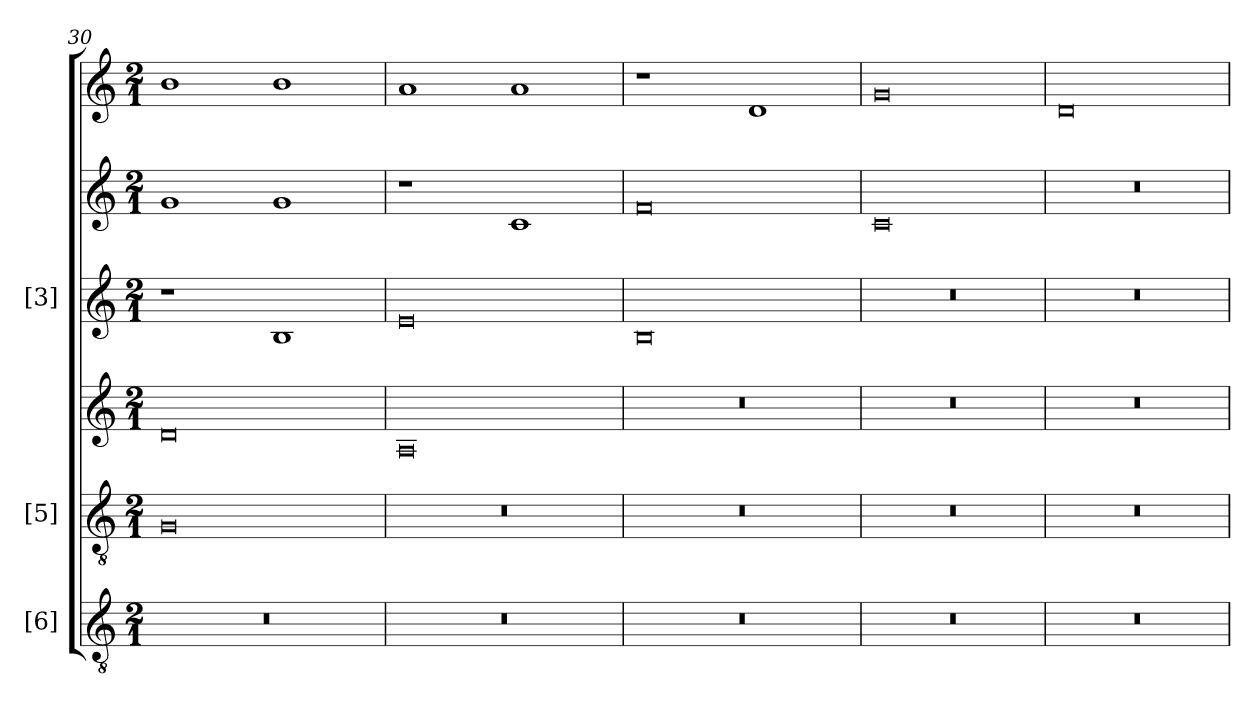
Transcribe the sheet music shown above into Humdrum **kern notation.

**kern	**kern	**kern	**kern	**kern	**kern
*part6	*part5	*part4	*part3	*part2	*part1
*staff6	*staff5	*staff4	*staff3	*staff2	*staff1
*I"[6]	*I"[5]	*I"[4]	*I"[3]	*I"[2]	*I"[1]
*I'6	*I'5	*I'4	*I'3	*I'2	*I'1
*clefGv2	*clefGv2	*clefG2	*clefG2	*clefG2	*clefG2
*k[]	*k[]	*k[]	*k[]	*k[]	*k[]
*C:	*C:	*C:	*C:	*C:	*C:
*M2/1	*M2/1	*M2/1	*M2/1	*M2/1	*M2/1
=30	=30	=30	=30	=30	=30
0r	0G	0d	1r	1g	1b
.	.	.	1B	1g	1b
=31	=31	=31	=31	=31	=31
0r	0r	0A	0e	1r	1a
.	.	.	.	1c	1a
=32	=32	=32	=32	=32	=32
0r	0r	0r	0B	0f	1r
.	.	.	.	.	1d
=33	=33	=33	=33	=33	=33
0r	0r	0r	0r	0c	0g
=34	=34	=34	=34	=34	=34
0r	0r	0r	0r	0r	0d
=	=	=	=	=	=
*-	*-	*-	*-	*-	*-
